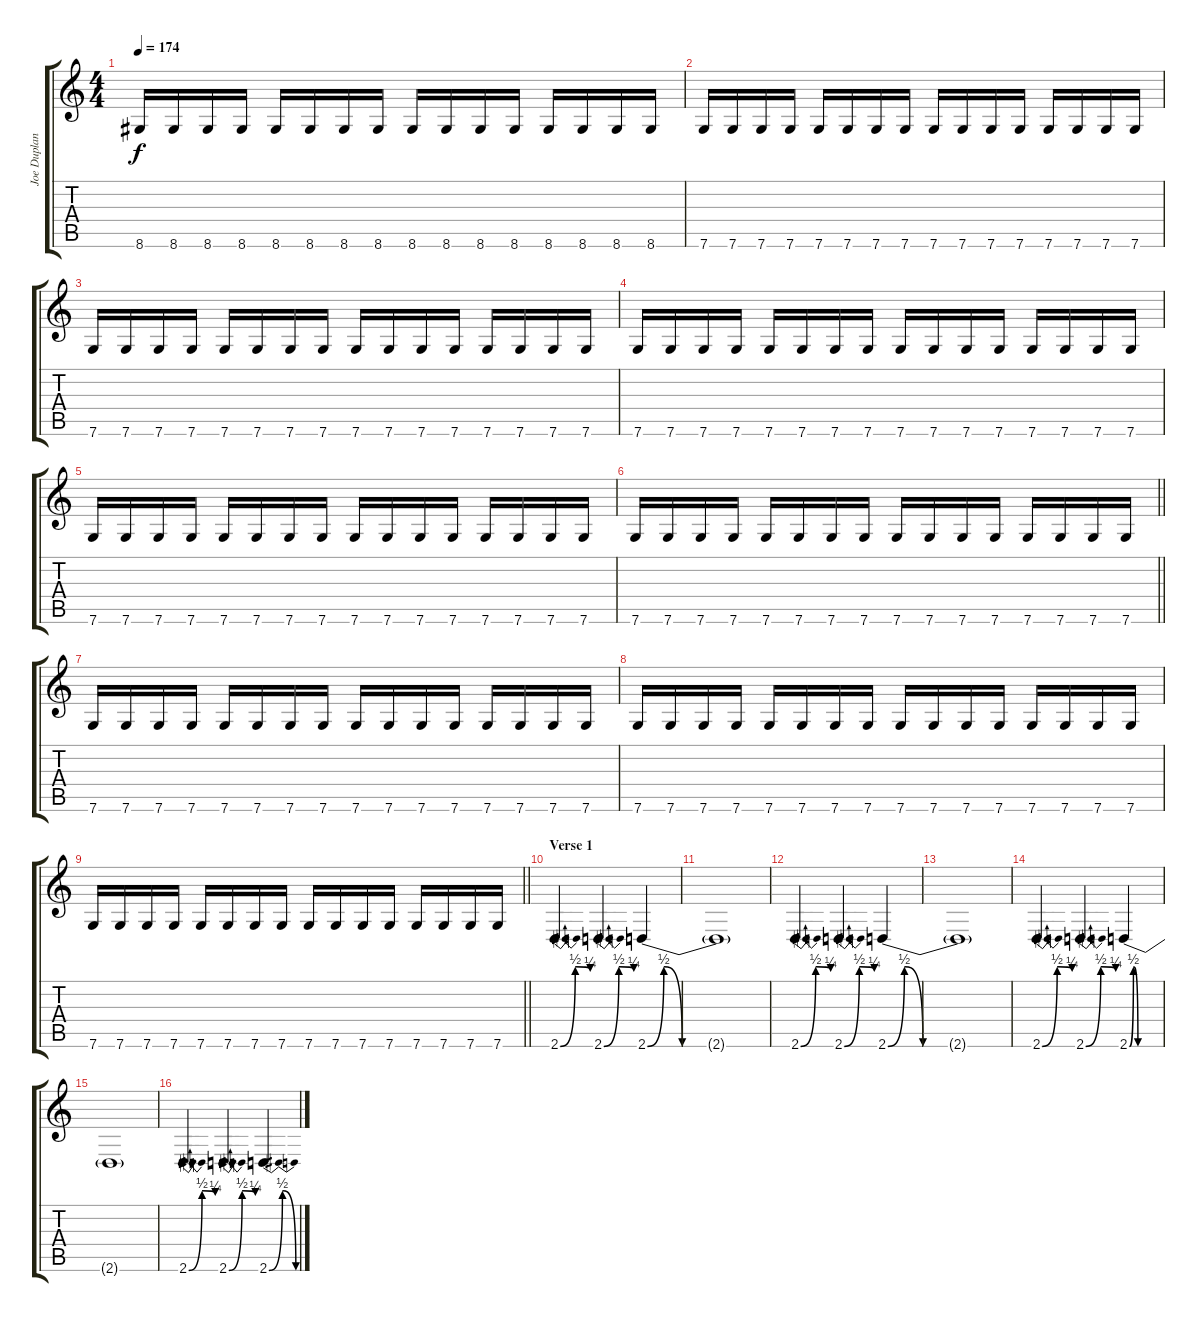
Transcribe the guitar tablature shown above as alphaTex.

\track ("Joe Duplantier - RHYTHM GUITAR" "Joe Duplan") {instrument distortionguitar}
\staff {score tabs}
\tuning (D4 A3 F3 C3 G2 C2) {hide}
\ts (4 4)
\tempo 174
\clef g2
\ks c
8.6.16{dy f} 8.6.16 8.6.16 8.6.16 8.6.16 8.6.16 8.6.16 8.6.16 8.6.16 8.6.16 8.6.16 8.6.16 8.6.16 8.6.16 8.6.16 8.6.16 |
7.6.16 7.6.16 7.6.16 7.6.16 7.6.16 7.6.16 7.6.16 7.6.16 7.6.16 7.6.16 7.6.16 7.6.16 7.6.16 7.6.16 7.6.16 7.6.16 |
7.6.16 7.6.16 7.6.16 7.6.16 7.6.16 7.6.16 7.6.16 7.6.16 7.6.16 7.6.16 7.6.16 7.6.16 7.6.16 7.6.16 7.6.16 7.6.16 |
7.6.16 7.6.16 7.6.16 7.6.16 7.6.16 7.6.16 7.6.16 7.6.16 7.6.16 7.6.16 7.6.16 7.6.16 7.6.16 7.6.16 7.6.16 7.6.16 |
7.6.16 7.6.16 7.6.16 7.6.16 7.6.16 7.6.16 7.6.16 7.6.16 7.6.16 7.6.16 7.6.16 7.6.16 7.6.16 7.6.16 7.6.16 7.6.16 |
\barLineRight lightlight
7.6.16 7.6.16 7.6.16 7.6.16 7.6.16 7.6.16 7.6.16 7.6.16 7.6.16 7.6.16 7.6.16 7.6.16 7.6.16 7.6.16 7.6.16 7.6.16 |
7.6.16 7.6.16 7.6.16 7.6.16 7.6.16 7.6.16 7.6.16 7.6.16 7.6.16 7.6.16 7.6.16 7.6.16 7.6.16 7.6.16 7.6.16 7.6.16 |
7.6.16 7.6.16 7.6.16 7.6.16 7.6.16 7.6.16 7.6.16 7.6.16 7.6.16 7.6.16 7.6.16 7.6.16 7.6.16 7.6.16 7.6.16 7.6.16 |
\barLineRight lightlight
7.6.16 7.6.16 7.6.16 7.6.16 7.6.16 7.6.16 7.6.16 7.6.16 7.6.16 7.6.16 7.6.16 7.6.16 7.6.16 7.6.16 7.6.16 7.6.16 |
\section ("" "Verse 1")
2.6{be (bendrelease 0 0 30 2 30 2 60 1)}.4{d} 2.6{be (bendrelease 0 0 30 2 30 2 60 1)}.4{d} 2.6{be (custom 0 0 8 2 17 0 60 0)}.4 |
2.6{t}.1 |
2.6{be (bendrelease 0 0 30 2 30 2 60 1)}.4{d} 2.6{be (bendrelease 0 0 30 2 30 2 60 1)}.4{d} 2.6{be (custom 0 0 8 2 17 0 60 0)}.4 |
2.6{t}.1 |
2.6{be (bendrelease 0 0 30 2 30 2 60 1)}.4{d} 2.6{be (bendrelease 0 0 30 2 30 2 60 1)}.4{d} 2.6{be (custom 0 0 8 2 17 0 60 0)}.4 |
2.6{t}.1 |
2.6{be (bendrelease 0 0 30 2 30 2 60 1)}.4{d} 2.6{be (bendrelease 0 0 30 2 30 2 60 1)}.4{d} 2.6{be (bendrelease 0 0 30 2 30 2 60 0)}.4
